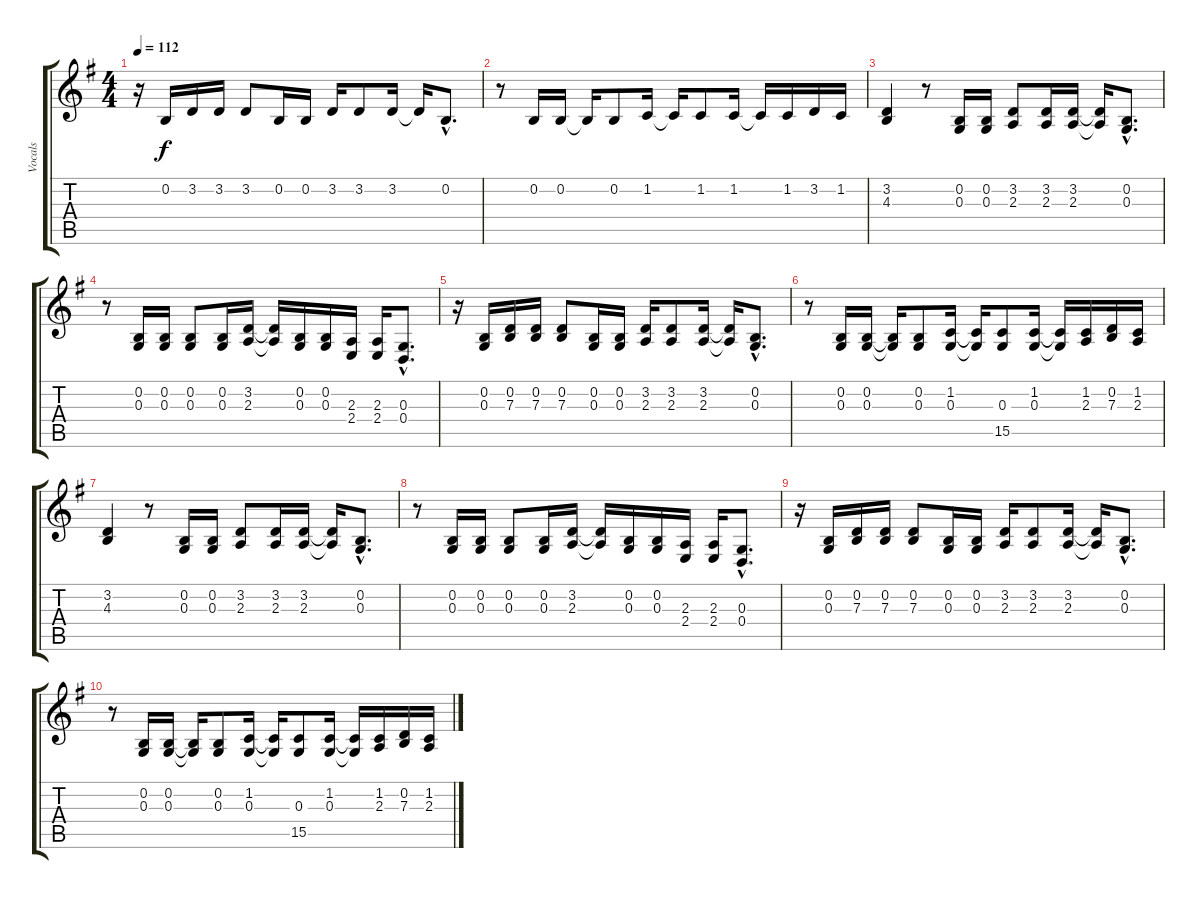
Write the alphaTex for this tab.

\track ("Vocals" "Vocals") {instrument trombone}
\staff {score tabs}
\tuning (E4 B3 G3 D3 A2 E2) {hide}
\ts (4 4)
\tempo 112
\clef g2
\ks g
r.16{dy f} 0.2.16 3.2.16 3.2.16 3.2.8 0.2.16 0.2.16 3.2.16 3.2.8 3.2.16 3.2{t}.16 0.2{hac}.8{d} |
r.8 0.2.16 0.2.16 0.2{t}.16 0.2.8 1.2.16 1.2{t}.16 1.2.8 1.2.16 1.2{t}.16 1.2.16 3.2.16 1.2.16 |
(3.2 4.3).4 r.8 (0.2 0.3).16 (0.2 0.3).16 (3.2 2.3).8 (3.2 2.3).16 (3.2 2.3).16 (3.2{t} 2.3{t}).16 (0.2{hac} 0.3{hac}).8{d} |
r.8 (0.2 0.3).16 (0.2 0.3).16 (0.2 0.3).8 (0.2 0.3).16 (3.2 2.3).16 (3.2{t} 2.3{t}).16 (0.2 0.3).16 (0.2 0.3).16 (2.3 2.4).16 (2.3 2.4).16 (0.3{hac} 0.4{hac}).8{d} |
r.16 (0.2 0.3).16 (0.2 7.3).16 (0.2 7.3).16 (0.2 7.3).8 (0.2 0.3).16 (0.2 0.3).16 (3.2 2.3).16 (3.2 2.3).8 (3.2 2.3).16 (3.2{t} 2.3{t}).16 (0.2{hac} 0.3{hac}).8{d} |
r.8 (0.2 0.3).16 (0.2 0.3).16 (0.2{t} 0.3{t}).16 (0.2 0.3).8 (1.2 0.3).16 (1.2{t} 0.3{t}).16 (0.3 15.5).8 (1.2 0.3).16 (1.2{t} 0.3{t}).16 (1.2 2.3).16 (0.2 7.3).16 (1.2 2.3).16 |
(3.2 4.3).4 r.8 (0.2 0.3).16 (0.2 0.3).16 (3.2 2.3).8 (3.2 2.3).16 (3.2 2.3).16 (3.2{t} 2.3{t}).16 (0.2{hac} 0.3{hac}).8{d} |
r.8 (0.2 0.3).16 (0.2 0.3).16 (0.2 0.3).8 (0.2 0.3).16 (3.2 2.3).16 (3.2{t} 2.3{t}).16 (0.2 0.3).16 (0.2 0.3).16 (2.3 2.4).16 (2.3 2.4).16 (0.3{hac} 0.4{hac}).8{d} |
r.16 (0.2 0.3).16 (0.2 7.3).16 (0.2 7.3).16 (0.2 7.3).8 (0.2 0.3).16 (0.2 0.3).16 (3.2 2.3).16 (3.2 2.3).8 (3.2 2.3).16 (3.2{t} 2.3{t}).16 (0.2{hac} 0.3{hac}).8{d} |
r.8 (0.2 0.3).16 (0.2 0.3).16 (0.2{t} 0.3{t}).16 (0.2 0.3).8 (1.2 0.3).16 (1.2{t} 0.3{t}).16 (0.3 15.5).8 (1.2 0.3).16 (1.2{t} 0.3{t}).16 (1.2 2.3).16 (0.2 7.3).16 (1.2 2.3).16
